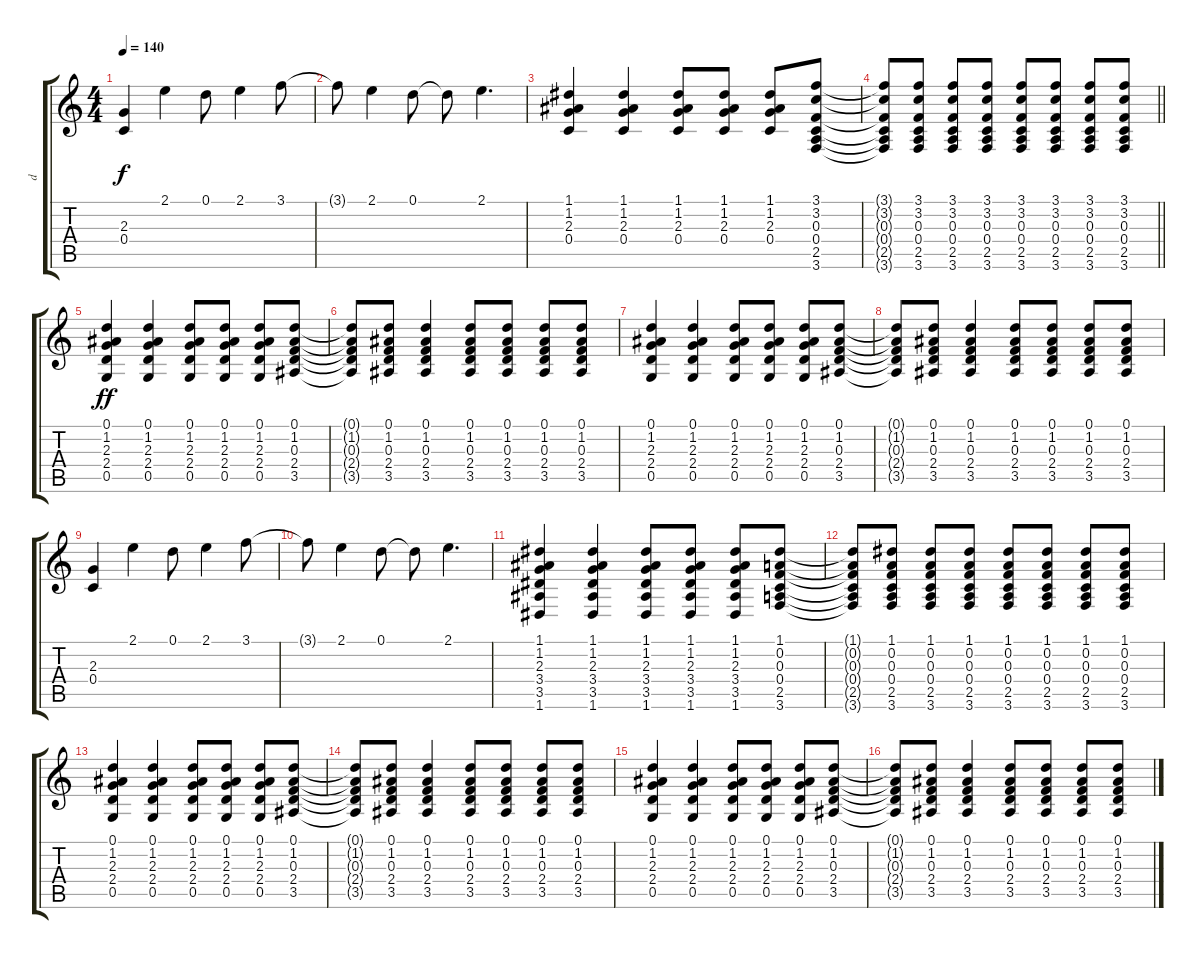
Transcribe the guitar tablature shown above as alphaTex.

\track ("d" "d") {instrument distortionguitar}
\staff {score tabs}
\tuning (D4 A3 F3 C3 G2 D2) {hide}
\ts (4 4)
\tempo 140
\clef g2
\ks c
(2.3 0.4).4{dy f} 2.1.4 0.1.8 2.1.4 3.1.8 |
3.1{t}.8 2.1.4 0.1.8 0.1{t}.8 2.1.4{d} |
(1.1 1.2 2.3 0.4).4 (1.1 1.2 2.3 0.4).4 (1.1 1.2 2.3 0.4).8 (1.1 1.2 2.3 0.4).8 (1.1 1.2 2.3 0.4).8 (3.1 3.2 0.3 0.4 2.5 3.6).8 |
\barLineRight lightlight
(3.1{t} 3.2{t} 0.3{t} 0.4{t} 2.5{t} 3.6{t}).8 (3.1 3.2 0.3 0.4 2.5 3.6).8 (3.1 3.2 0.3 0.4 2.5 3.6).8 (3.1 3.2 0.3 0.4 2.5 3.6).8 (3.1 3.2 0.3 0.4 2.5 3.6).8 (3.1 3.2 0.3 0.4 2.5 3.6).8 (3.1 3.2 0.3 0.4 2.5 3.6).8 (3.1 3.2 0.3 0.4 2.5 3.6).8 |
(0.1 1.2 2.3 2.4 0.5).4{dy ff} (0.1 1.2 2.3 2.4 0.5).4 (0.1 1.2 2.3 2.4 0.5).8 (0.1 1.2 2.3 2.4 0.5).8 (0.1 1.2 2.3 2.4 0.5).8 (0.1 1.2 0.3 2.4 3.5).8 |
(0.1{t} 1.2{t} 0.3{t} 2.4{t} 3.5{t}).8 (0.1 1.2 0.3 2.4 3.5).8 (0.1 1.2 0.3 2.4 3.5).4 (0.1 1.2 0.3 2.4 3.5).8 (0.1 1.2 0.3 2.4 3.5).8 (0.1 1.2 0.3 2.4 3.5).8 (0.1 1.2 0.3 2.4 3.5).8 |
(0.1 1.2 2.3 2.4 0.5).4 (0.1 1.2 2.3 2.4 0.5).4 (0.1 1.2 2.3 2.4 0.5).8 (0.1 1.2 2.3 2.4 0.5).8 (0.1 1.2 2.3 2.4 0.5).8 (0.1 1.2 0.3 2.4 3.5).8 |
(0.1{t} 1.2{t} 0.3{t} 2.4{t} 3.5{t}).8 (0.1 1.2 0.3 2.4 3.5).8 (0.1 1.2 0.3 2.4 3.5).4 (0.1 1.2 0.3 2.4 3.5).8 (0.1 1.2 0.3 2.4 3.5).8 (0.1 1.2 0.3 2.4 3.5).8 (0.1 1.2 0.3 2.4 3.5).8 |
(2.3 0.4).4 2.1.4 0.1.8 2.1.4 3.1.8 |
3.1{t}.8 2.1.4 0.1.8 0.1{t}.8 2.1.4{d} |
(1.1 1.2 2.3 3.4 3.5 1.6).4 (1.1 1.2 2.3 3.4 3.5 1.6).4 (1.1 1.2 2.3 3.4 3.5 1.6).8 (1.1 1.2 2.3 3.4 3.5 1.6).8 (1.1 1.2 2.3 3.4 3.5 1.6).8 (1.1 0.2 0.3 0.4 2.5 3.6).8 |
(1.1{t} 0.2{t} 0.3{t} 0.4{t} 2.5{t} 3.6{t}).8 (1.1 0.2 0.3 0.4 2.5 3.6).8 (1.1 0.2 0.3 0.4 2.5 3.6).8 (1.1 0.2 0.3 0.4 2.5 3.6).8 (1.1 0.2 0.3 0.4 2.5 3.6).8 (1.1 0.2 0.3 0.4 2.5 3.6).8 (1.1 0.2 0.3 0.4 2.5 3.6).8 (1.1 0.2 0.3 0.4 2.5 3.6).8 |
(0.1 1.2 2.3 2.4 0.5).4 (0.1 1.2 2.3 2.4 0.5).4 (0.1 1.2 2.3 2.4 0.5).8 (0.1 1.2 2.3 2.4 0.5).8 (0.1 1.2 2.3 2.4 0.5).8 (0.1 1.2 0.3 2.4 3.5).8 |
(0.1{t} 1.2{t} 0.3{t} 2.4{t} 3.5{t}).8 (0.1 1.2 0.3 2.4 3.5).8 (0.1 1.2 0.3 2.4 3.5).4 (0.1 1.2 0.3 2.4 3.5).8 (0.1 1.2 0.3 2.4 3.5).8 (0.1 1.2 0.3 2.4 3.5).8 (0.1 1.2 0.3 2.4 3.5).8 |
(0.1 1.2 2.3 2.4 0.5).4 (0.1 1.2 2.3 2.4 0.5).4 (0.1 1.2 2.3 2.4 0.5).8 (0.1 1.2 2.3 2.4 0.5).8 (0.1 1.2 2.3 2.4 0.5).8 (0.1 1.2 0.3 2.4 3.5).8 |
(0.1{t} 1.2{t} 0.3{t} 2.4{t} 3.5{t}).8 (0.1 1.2 0.3 2.4 3.5).8 (0.1 1.2 0.3 2.4 3.5).4 (0.1 1.2 0.3 2.4 3.5).8 (0.1 1.2 0.3 2.4 3.5).8 (0.1 1.2 0.3 2.4 3.5).8 (0.1 1.2 0.3 2.4 3.5).8
